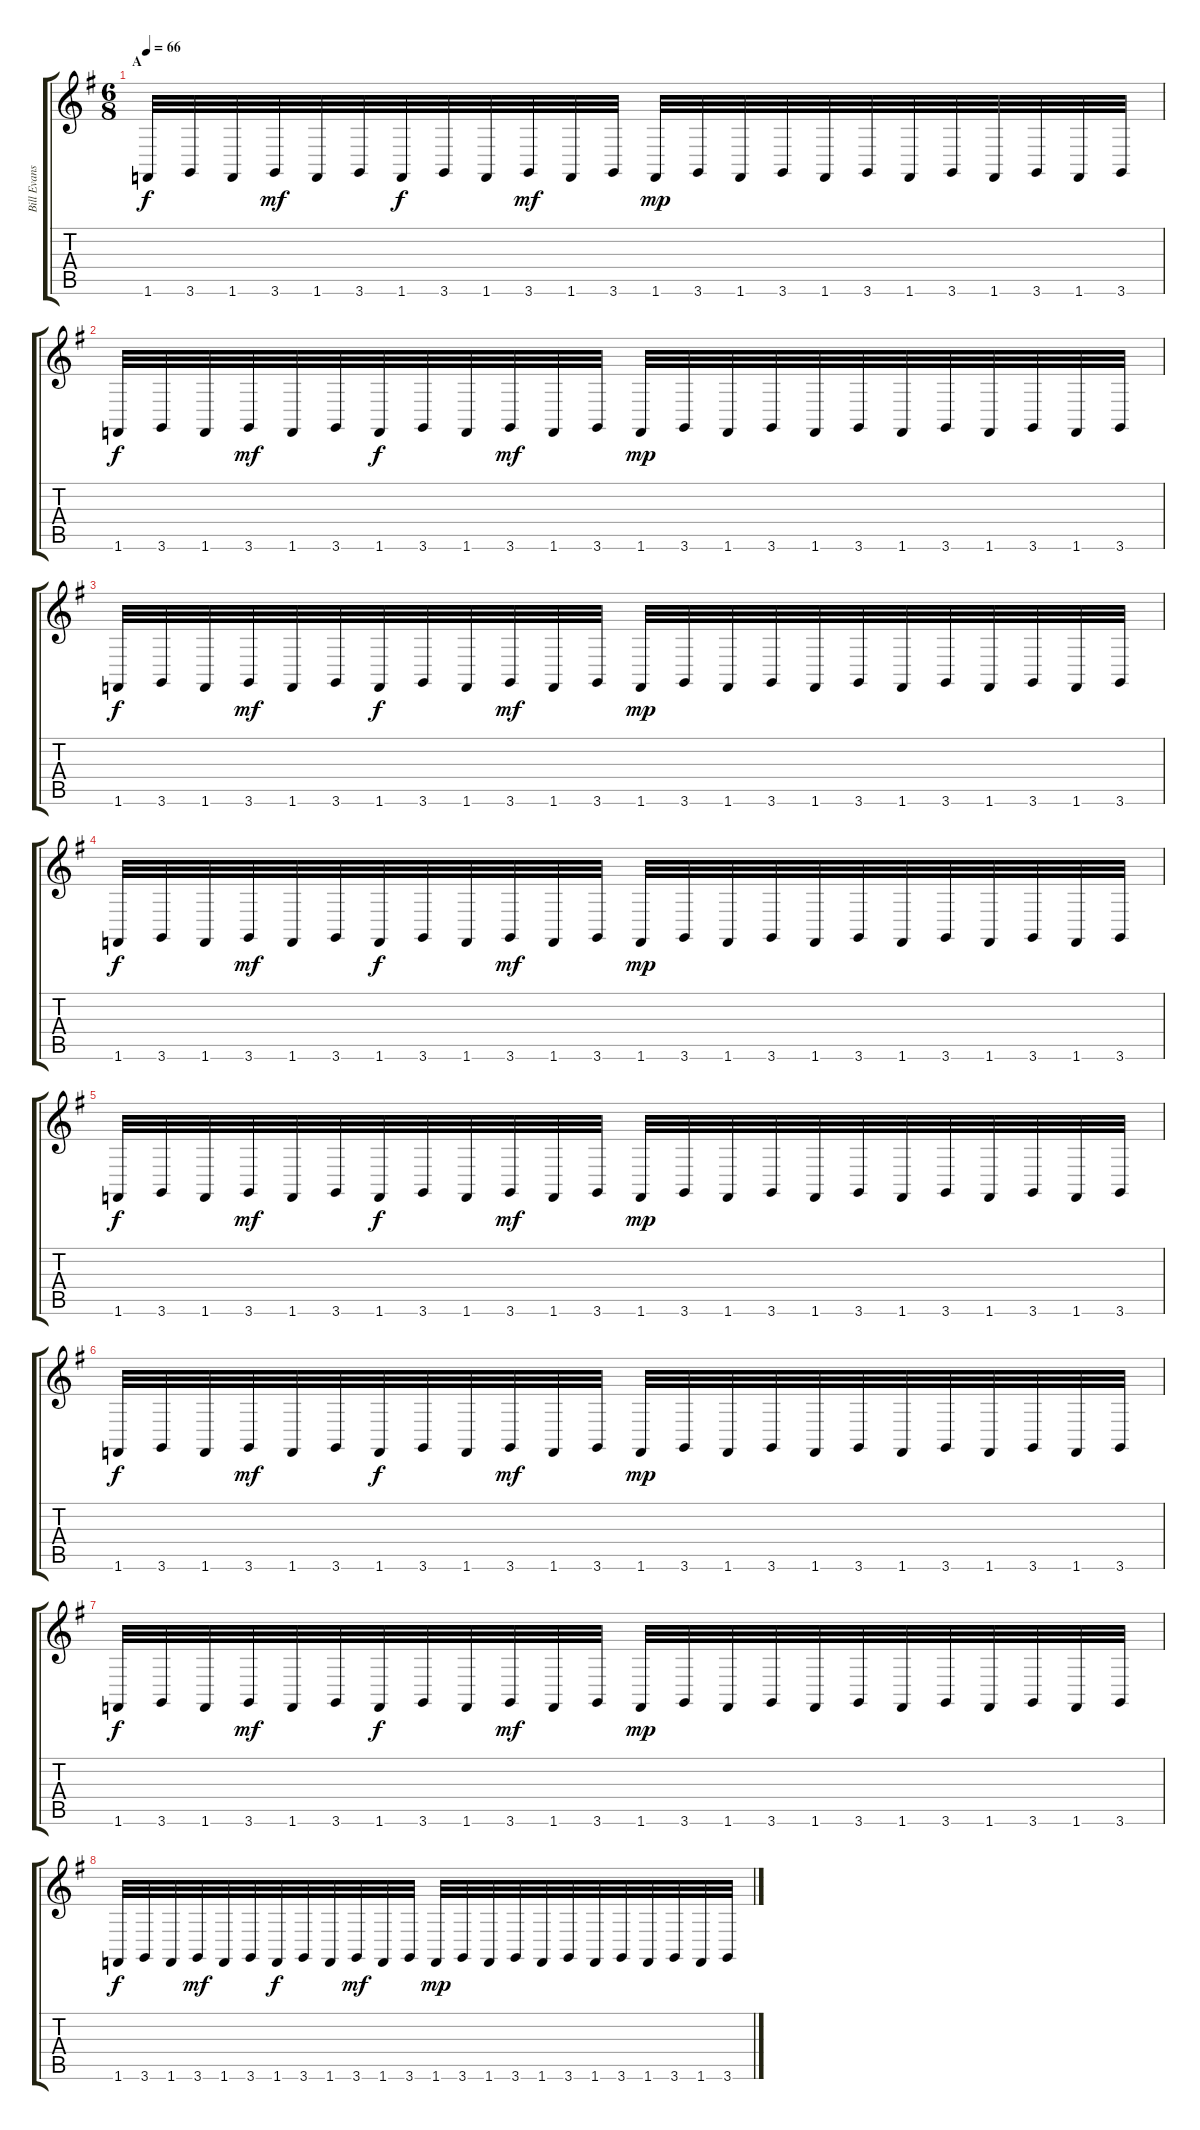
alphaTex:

\track ("Bill Evans" "Bill Evans") {instrument acousticgrandpiano}
\staff {score tabs}
\tuning (E4 B3 G3 D3 A2 E2) {hide}
\ts (6 8)
\section ("" "A")
\tempo 66
\clef g2
\ks g
1.6.32{dy f} 3.6.32 1.6.32 3.6.32{dy mf} 1.6.32 3.6.32 1.6.32{dy f} 3.6.32 1.6.32 3.6.32{dy mf} 1.6.32 3.6.32 1.6.32{dy mp} 3.6.32 1.6.32 3.6.32 1.6.32 3.6.32 1.6.32 3.6.32 1.6.32 3.6.32 1.6.32 3.6.32 |
1.6.32{dy f} 3.6.32 1.6.32 3.6.32{dy mf} 1.6.32 3.6.32 1.6.32{dy f} 3.6.32 1.6.32 3.6.32{dy mf} 1.6.32 3.6.32 1.6.32{dy mp} 3.6.32 1.6.32 3.6.32 1.6.32 3.6.32 1.6.32 3.6.32 1.6.32 3.6.32 1.6.32 3.6.32 |
1.6.32{dy f} 3.6.32 1.6.32 3.6.32{dy mf} 1.6.32 3.6.32 1.6.32{dy f} 3.6.32 1.6.32 3.6.32{dy mf} 1.6.32 3.6.32 1.6.32{dy mp} 3.6.32 1.6.32 3.6.32 1.6.32 3.6.32 1.6.32 3.6.32 1.6.32 3.6.32 1.6.32 3.6.32 |
1.6.32{dy f} 3.6.32 1.6.32 3.6.32{dy mf} 1.6.32 3.6.32 1.6.32{dy f} 3.6.32 1.6.32 3.6.32{dy mf} 1.6.32 3.6.32 1.6.32{dy mp} 3.6.32 1.6.32 3.6.32 1.6.32 3.6.32 1.6.32 3.6.32 1.6.32 3.6.32 1.6.32 3.6.32 |
1.6.32{dy f} 3.6.32 1.6.32 3.6.32{dy mf} 1.6.32 3.6.32 1.6.32{dy f} 3.6.32 1.6.32 3.6.32{dy mf} 1.6.32 3.6.32 1.6.32{dy mp} 3.6.32 1.6.32 3.6.32 1.6.32 3.6.32 1.6.32 3.6.32 1.6.32 3.6.32 1.6.32 3.6.32 |
1.6.32{dy f} 3.6.32 1.6.32 3.6.32{dy mf} 1.6.32 3.6.32 1.6.32{dy f} 3.6.32 1.6.32 3.6.32{dy mf} 1.6.32 3.6.32 1.6.32{dy mp} 3.6.32 1.6.32 3.6.32 1.6.32 3.6.32 1.6.32 3.6.32 1.6.32 3.6.32 1.6.32 3.6.32 |
1.6.32{dy f} 3.6.32 1.6.32 3.6.32{dy mf} 1.6.32 3.6.32 1.6.32{dy f} 3.6.32 1.6.32 3.6.32{dy mf} 1.6.32 3.6.32 1.6.32{dy mp} 3.6.32 1.6.32 3.6.32 1.6.32 3.6.32 1.6.32 3.6.32 1.6.32 3.6.32 1.6.32 3.6.32 |
1.6.32{dy f} 3.6.32 1.6.32 3.6.32{dy mf} 1.6.32 3.6.32 1.6.32{dy f} 3.6.32 1.6.32 3.6.32{dy mf} 1.6.32 3.6.32 1.6.32{dy mp} 3.6.32 1.6.32 3.6.32 1.6.32 3.6.32 1.6.32 3.6.32 1.6.32 3.6.32 1.6.32 3.6.32
